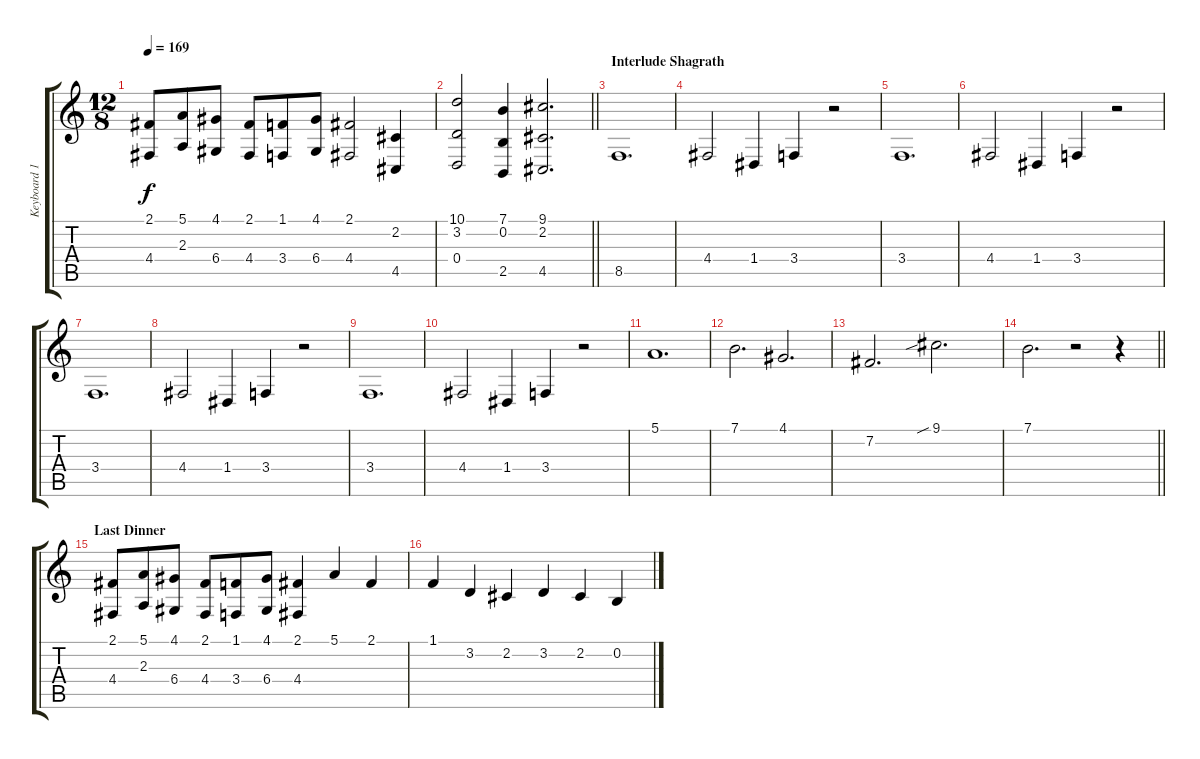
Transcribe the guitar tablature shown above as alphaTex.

\track ("Keyboard 1 - Mustis" "Keyboard 1") {instrument stringensemble1}
\staff {score tabs}
\tuning (E4 B3 G3 D3 A2 E2) {hide}
\ts (12 8)
\tempo 169
\clef g2
\ks c
(2.1 4.4).8{dy f} (5.1 2.3).8 (4.1 6.4).8 (2.1 4.4).8 (1.1 3.4).8 (4.1 6.4).8 (2.1 4.4).2 (2.2 4.5).4 |
\barLineRight lightlight
(10.1 3.2 0.4).2 (7.1 0.2 2.5).4 (9.1 2.2 4.5).2{d} |
\section ("" "Interlude Shagrath")
8.5.1{d} |
4.4.2 1.4.4 3.4.4 r.2 |
3.4.1{d} |
4.4.2 1.4.4 3.4.4 r.2 |
3.4.1{d} |
4.4.2 1.4.4 3.4.4 r.2 |
3.4.1{d} |
4.4.2 1.4.4 3.4.4 r.2 |
5.1.1{d} |
7.1.2{d} 4.1.2{d} |
7.2.2{d} 9.1{sib}.2{d} |
\barLineRight lightlight
7.1.2{d} r.2 r.4 |
\section ("" "Last Dinner")
(2.1 4.4).8 (5.1 2.3).8 (4.1 6.4).8 (2.1 4.4).8 (1.1 3.4).8 (4.1 6.4).8 (2.1 4.4).4 5.1.4 2.1.4 |
1.1.4 3.2.4 2.2.4 3.2.4 2.2.4 0.2.4
